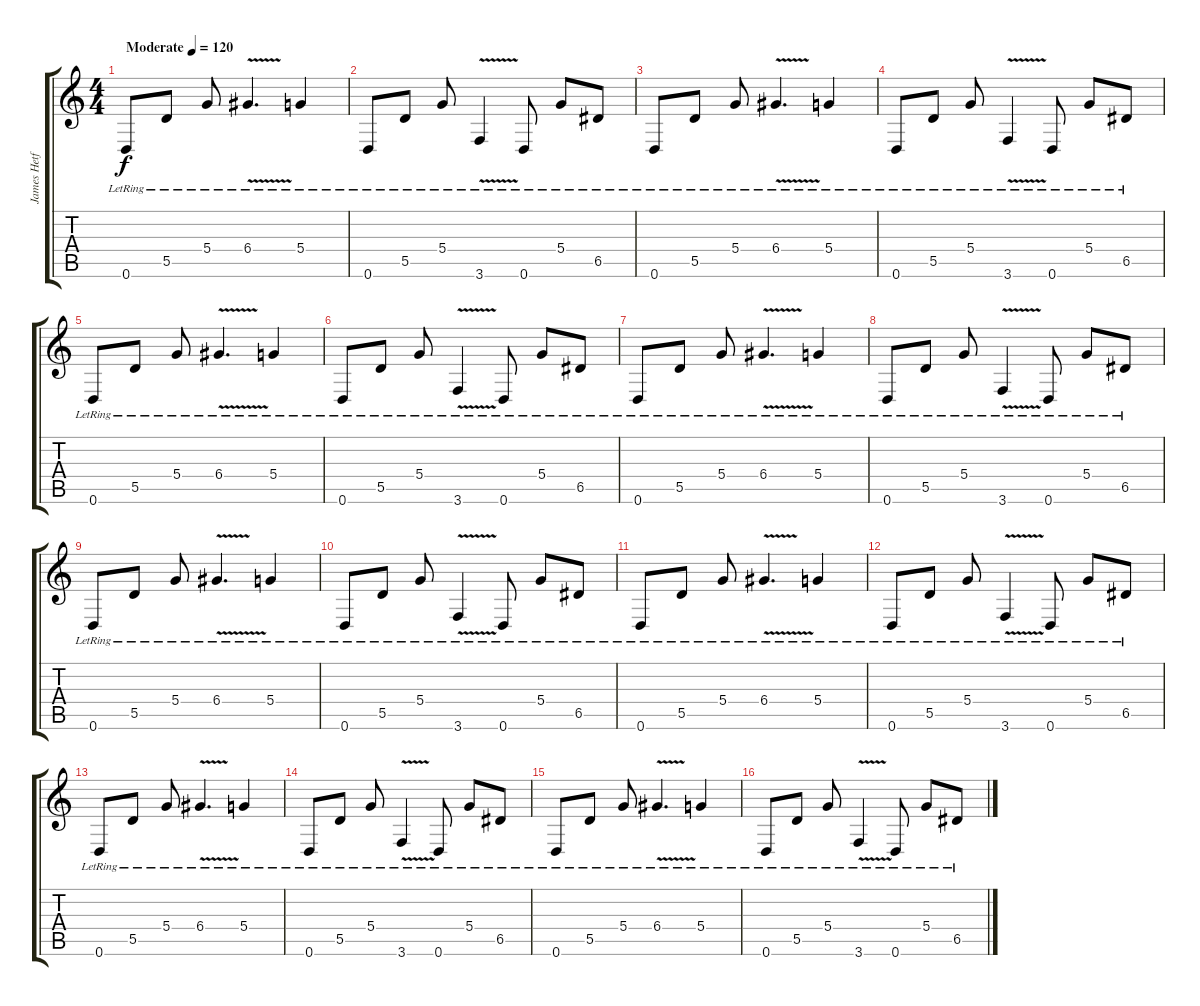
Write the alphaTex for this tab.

\track ("James Hetfield (clean)" "James Hetf") {instrument electricguitarclean}
\staff {score tabs}
\tuning (E4 B3 G3 D3 A2 D2) {hide}
\ts (4 4)
\tempo (120 "Moderate")
\clef g2
\ks c
0.6{lr}.8{dy f instrument electricguitarclean} 5.5{lr}.8 5.4{lr}.8 6.4{v lr}.4{d} 5.4{lr}.4 |
0.6{lr}.8 5.5{lr}.8 5.4{lr}.8 3.6{v lr}.4 0.6{lr}.8 5.4{lr}.8 6.5{lr}.8 |
0.6{lr}.8 5.5{lr}.8 5.4{lr}.8 6.4{v lr}.4{d} 5.4{lr}.4 |
0.6{lr}.8 5.5{lr}.8 5.4{lr}.8 3.6{v lr}.4 0.6{lr}.8 5.4{lr}.8 6.5{lr}.8 |
0.6{lr}.8 5.5{lr}.8 5.4{lr}.8 6.4{v lr}.4{d} 5.4{lr}.4 |
0.6{lr}.8 5.5{lr}.8 5.4{lr}.8 3.6{v lr}.4 0.6{lr}.8 5.4{lr}.8 6.5{lr}.8 |
0.6{lr}.8 5.5{lr}.8 5.4{lr}.8 6.4{v lr}.4{d} 5.4{lr}.4 |
0.6{lr}.8 5.5{lr}.8 5.4{lr}.8 3.6{v lr}.4 0.6{lr}.8 5.4{lr}.8 6.5{lr}.8 |
0.6{lr}.8 5.5{lr}.8 5.4{lr}.8 6.4{v lr}.4{d} 5.4{lr}.4 |
0.6{lr}.8 5.5{lr}.8 5.4{lr}.8 3.6{v lr}.4 0.6{lr}.8 5.4{lr}.8 6.5{lr}.8 |
0.6{lr}.8 5.5{lr}.8 5.4{lr}.8 6.4{v lr}.4{d} 5.4{lr}.4 |
0.6{lr}.8 5.5{lr}.8 5.4{lr}.8 3.6{v lr}.4 0.6{lr}.8 5.4{lr}.8 6.5{lr}.8 |
0.6{lr}.8 5.5{lr}.8 5.4{lr}.8 6.4{v lr}.4{d} 5.4{lr}.4 |
0.6{lr}.8 5.5{lr}.8 5.4{lr}.8 3.6{v lr}.4 0.6{lr}.8 5.4{lr}.8 6.5{lr}.8 |
0.6{lr}.8 5.5{lr}.8 5.4{lr}.8 6.4{v lr}.4{d} 5.4{lr}.4 |
0.6{lr}.8 5.5{lr}.8 5.4{lr}.8 3.6{v lr}.4 0.6{lr}.8 5.4{lr}.8 6.5{lr}.8
